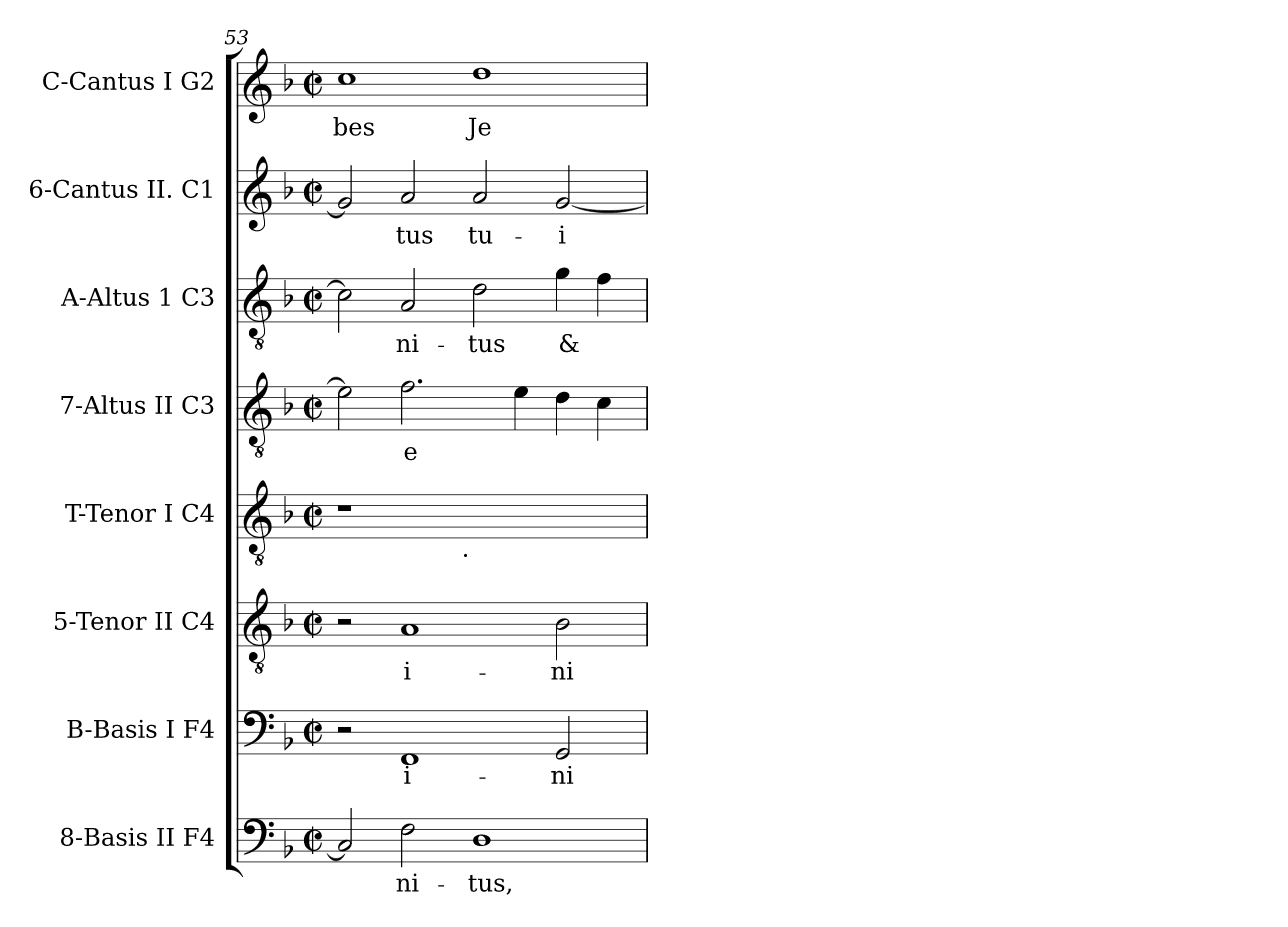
**kern	**text	**kern	**text	**kern	**text	**kern	**kern	**text	**kern	**text	**kern	**text	**kern	**text
*part8	*part8	*part7	*part7	*part6	*part6	*part5	*part4	*part4	*part3	*part3	*part2	*part2	*part1	*part1
*staff8	*staff8	*staff7	*staff7	*staff6	*staff6	*staff5	*staff4	*staff4	*staff3	*staff3	*staff2	*staff2	*staff1	*staff1
*I"8-Basis II  F4	*	*I"B-Basis I  F4	*	*I"5-Tenor II  C4	*	*I"T-Tenor I  C4	*I"7-Altus II  C3	*	*I"A-Altus 1  C3	*	*I"6-Cantus II.  C1	*	*I"C-Cantus I  G2	*
*	*	*I'B	*	*	*	*I'T	*	*	*I'A	*	*	*	*I'C	*
*clefF4	*	*clefF4	*	*clefGv2	*	*clefGv2	*clefGv2	*	*clefGv2	*	*clefG2	*	*clefG2	*
*k[b-]	*	*k[b-]	*	*k[b-]	*	*k[b-]	*k[b-]	*	*k[b-]	*	*k[b-]	*	*k[b-]	*
*F:	*	*F:	*	*F:	*	*F:	*F:	*	*F:	*	*F:	*	*F:	*
*M2/2	*	*M2/2	*	*M2/2	*	*M2/2	*M2/2	*	*M2/2	*	*M2/2	*	*M2/2	*
*met(c|)	*	*met(c|)	*	*met(c|)	*	*met(c|)	*met(c|)	*	*met(c|)	*	*met(c|)	*	*met(c|)	*
=53	=53	=53	=53	=53	=53	=53	=53	=53	=53	=53	=53	=53	=53	=53
!	!LO:LY:b:cj	!	!	!	!	!	!	!LO:LY:b:cj	!	!LO:LY:b:cj	!	!LO:LY:b:cj	!	!LO:LY:b:cj
*	*	*	*	*	*	*^	*	*	*	*	*	*	*	*
2C/]	--	2r	.	2r	.	1r	2ryy	2e\]	.	2c\]	--	2g/]	--	1cc	-bes
!	!LO:LY:b:cj	!	!LO:LY:b:cj	!	!LO:LY:b:cj	!	!	!	!LO:LY:b:cj	!	!LO:LY:b:cj	!	!LO:LY:b:cj	!	!
2F\	-ni-	1FF	i-	1A	i-	.	4...ryy	2.f\	e-	2A/	-ni-	2a/	-tus	.	.
!	!	!	!	!	!	!	!LO:TX:b:t=.	!	!	!	!	!	!	!	!
.	.	.	.	.	.	.	1ryy	.	.	.	.	.	.	.	.
!	!LO:LY:b:cj	!	!	!	!	!	!	!	!	!	!LO:LY:b:cj	!	!LO:LY:b:cj	!	!LO:LY:b:cj
1D	-tus,	.	.	.	.	1ryy	.	.	.	2d\	-tus	2a/	tu-	1dd	Je-
!	!	!	!	!	!	!	!	!	!LO:LY:b:cj	!	!	!	!	!	!
.	.	.	.	.	.	.	.	4e\	--	.	.	.	.	.	.
!	!	!	!LO:LY:b:cj	!	!LO:LY:b:cj	!	!	!	!LO:LY:b:cj	!	!LO:LY:b:cj	!	!LO:LY:b:cj	!	!
.	.	2GG/	-ni-	2B-\	-ni-	.	.	4d\	--	4g\	&	[<2g/	-i	.	.
!	!	!	!	!	!	!	!	!	!LO:LY:b:cj	!	!LO:LY:b:cj	!	!	!	!
.	.	.	.	.	.	.	.	4c\	--	4f\	.	.	.	.	.
.	.	.	.	.	.	.	32ryy	.	.	.	.	.	.	.	.
*	*	*	*	*	*	*v	*v	*	*	*	*	*	*	*	*
=	=	=	=	=	=	=	=	=	=	=	=	=	=	=
*-	*-	*-	*-	*-	*-	*-	*-	*-	*-	*-	*-	*-	*-	*-
